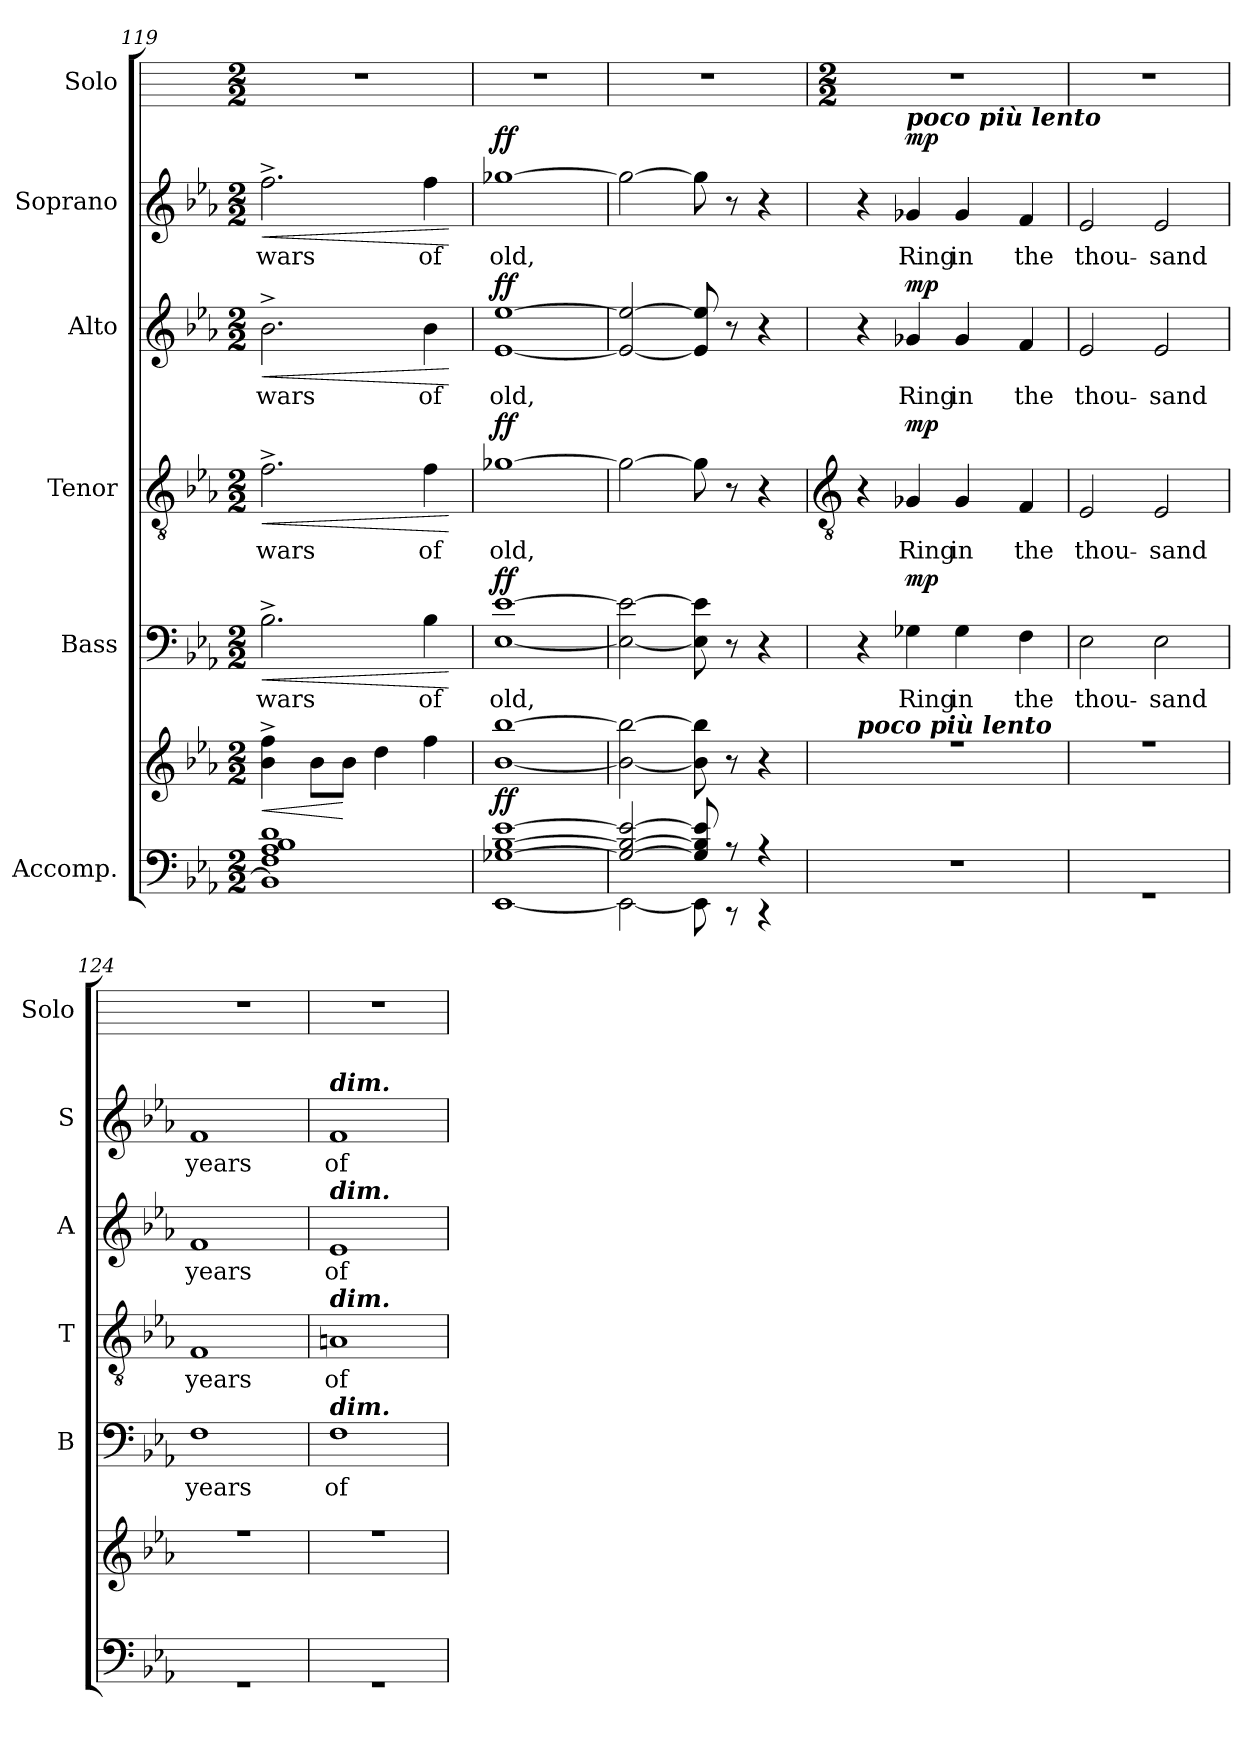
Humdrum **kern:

**kern	**kern	**dynam	**kern	**text	**dynam	**kern	**text	**dynam	**kern	**text	**dynam	**kern	**text	**dynam	**kern
*part6	*part6	*part6	*part5	*part5	*part5	*part4	*part4	*part4	*part3	*part3	*part3	*part2	*part2	*part2	*part1
*staff7	*staff6	*staff6/7	*staff5	*staff5	*staff5	*staff4	*staff4	*staff4	*staff3	*staff3	*staff3	*staff2	*staff2	*staff2	*staff1
*I"Accomp.	*	*	*I"Bass	*	*	*I"Tenor	*	*	*I"Alto	*	*	*I"Soprano	*	*	*I"Solo
*	*	*	*I'B	*	*	*I'T	*	*	*I'A	*	*	*I'S	*	*	*I'Solo
*clefF4	*clefG2	*	*clefF4	*	*	*clefGv2	*	*	*clefG2	*	*	*clefG2	*	*	*
*k[b-e-a-]	*k[b-e-a-]	*	*k[b-e-a-]	*	*	*k[b-e-a-]	*	*	*k[b-e-a-]	*	*	*k[b-e-a-]	*	*	*
*E-:	*E-:	*	*E-:	*	*	*E-:	*	*	*E-:	*	*	*E-:	*	*	*
*M2/2	*M2/2	*	*M2/2	*	*	*M2/2	*	*	*M2/2	*	*	*M2/2	*	*	*M2/2
=119	=119	=119	=119	=119	=119	=119	=119	=119	=119	=119	=119	=119	=119	=119	=119
*^	*	*	*	*	*	*	*	*	*	*	*	*	*	*	*
!	!	!	!LO:HP:b	!	!LO:LY:b	!LO:HP:b	!	!LO:LY:b	!LO:HP:b	!	!LO:LY:b	!LO:HP:b	!	!LO:LY:b	!LO:HP:b	!
1F/ 1A-/ 1B-/ 1d/	1BB-\]	4b-^ 4ff^	<	2.B-^	wars	<	2.f^	wars	<	2.b-^	wars	<	2.ff^	wars	<	1r
.	.	8b-L	.	.	.	.	.	.	.	.	.	.	.	.	.	.
.	.	8b-J	[	.	.	.	.	.	.	.	.	.	.	.	.	.
.	.	4dd	.	.	.	.	.	.	.	.	.	.	.	.	.	.
!	!	!	!	!	!LO:LY:b	!	!	!LO:LY:b	!	!	!LO:LY:b	!	!	!LO:LY:b	!	!
.	.	4ff	.	4B-	of	.	4f	of	.	4b-	of	.	4ff	of	.	.
*v	*v	*	*	*	*	*	*	*	*	*	*	*	*	*	*	*
.	.	.	.	.	[	.	.	[	.	.	[	.	.	[	.
=120	=120	=120	=120	=120	=120	=120	=120	=120	=120	=120	=120	=120	=120	=120	=120
*^	*	*	*	*	*	*	*	*	*	*	*	*	*	*	*
!	!	!	!LO:DY:b	!	!LO:LY:b	!LO:DY:b	!	!LO:LY:b	!LO:DY:b	!	!LO:LY:b	!LO:DY:b	!	!LO:LY:b	!LO:DY:b	!
[1G-X/ [1B-/ [1e-/	[1EE-\	[1b- [1bb-	ff	[1E- [1e-	old,	ff	[1g-X	old,	ff	[1e- [1ee-	old,	ff	[1gg-X	old,	ff	1r
=121	=121	=121	=121	=121	=121	=121	=121	=121	=121	=121	=121	=121	=121	=121	=121	=121
2G-/_ 2B-/_ 2e-/_	2EE-\_	2b-_ 2bb-_	.	2E-_ 2e-_	.	.	2g-_	.	.	2e-_ 2ee-_	.	.	2gg-_	.	.	1r
8G-/] 8B-/] 8e-/]	8EE-\]	8b-] 8bb-]	.	8E-] 8e-]	.	.	8g-]	.	.	8e-] 8ee-]	.	.	8gg-]	.	.	.
8r	8r	8r	.	8r	.	.	8r	.	.	8r	.	.	8r	.	.	.
4r	4r	4r	.	4r	.	.	4r	.	.	4r	.	.	4r	.	.	.
!!LO:LB:g=z
=122	=122	=122	=122	=122	=122	=122	=122	=122	=122	=122	=122	=122	=122	=122	=122	=122
*	*	*	*	*	*	*	*clefGv2	*	*	*	*	*	*	*	*	*
*	*	*	*	*	*	*	*	*	*	*	*	*	*	*	*	*M2/2
*	*	*^	*	*	*	*	*	*	*	*	*	*	*	*	*	*
!	!	!LO:TX:a:Bi:t=poco più lento	!	!	!	!	!	!	!	!	!	!	!	!	!	!	!
2ryy	1r	1r	1ryy	.	4r	.	.	4r	.	.	4r	.	.	4r	.	.	1r
!	!	!	!	!	!	!	!	!	!	!	!	!	!	!LO:TX:a:Bi:t=poco più lento	!	!	!
!	!	!	!	!	!	!LO:LY:b	!LO:DY:b	!	!LO:LY:b	!LO:DY:b	!	!LO:LY:b	!LO:DY:b	!	!LO:LY:b	!LO:DY:b	!
.	.	.	.	.	4G-X	Ring	mp	4G-X	Ring	mp	4g-X	Ring	mp	4g-X	Ring	mp	.
!	!	!	!	!	!	!LO:LY:b	!	!	!LO:LY:b	!	!	!LO:LY:b	!	!	!LO:LY:b	!	!
8ryy	.	.	.	.	4G-	in	.	4G-	in	.	4g-	in	.	4g-	in	.	.
4.ryy	.	.	.	.	.	.	.	.	.	.	.	.	.	.	.	.	.
!	!	!	!	!	!	!LO:LY:b	!	!	!LO:LY:b	!	!	!LO:LY:b	!	!	!LO:LY:b	!	!
.	.	.	.	.	4F	the	.	4F	the	.	4f	the	.	4f	the	.	.
=123	=123	=123	=123	=123	=123	=123	=123	=123	=123	=123	=123	=123	=123	=123	=123	=123	=123
!	!	!	!	!	!	!LO:LY:b	!	!	!LO:LY:b	!	!	!LO:LY:b	!	!	!LO:LY:b	!	!
1ryy	1r	1r	1ryy	.	2E-	thou-	.	2E-	thou-	.	2e-	thou-	.	2e-	thou-	.	1r
!	!	!	!	!	!	!LO:LY:b	!	!	!LO:LY:b	!	!	!LO:LY:b	!	!	!LO:LY:b	!	!
.	.	.	.	.	2E-	-sand	.	2E-	-sand	.	2e-	-sand	.	2e-	-sand	.	.
=124	=124	=124	=124	=124	=124	=124	=124	=124	=124	=124	=124	=124	=124	=124	=124	=124	=124
!	!	!	!	!	!	!LO:LY:b	!	!	!LO:LY:b	!	!	!LO:LY:b	!	!	!LO:LY:b	!	!
1ryy	1r	1r	1ryy	.	1F	years	.	1F	years	.	1f	years	.	1f	years	.	1r
=125	=125	=125	=125	=125	=125	=125	=125	=125	=125	=125	=125	=125	=125	=125	=125	=125	=125
!	!	!	!	!	!	!	!	!	!	!	!	!	!	!LO:TX:a:Bi:t=dim.	!	!	!
!	!	!	!	!	!	!	!	!	!	!	!LO:TX:a:Bi:t=dim.	!	!	!	!	!	!
!	!	!	!	!	!	!	!	!LO:TX:a:Bi:t=dim.	!	!	!	!	!	!	!	!	!
!	!	!	!	!	!LO:TX:a:Bi:t=dim.	!	!	!	!	!	!	!	!	!	!	!	!
!	!	!	!	!	!	!LO:LY:b	!	!	!LO:LY:b	!	!	!LO:LY:b	!	!	!LO:LY:b	!	!
1ryy	1r	1r	1ryy	.	1F	of	.	1An	of	.	1e-	of	.	1f	of	.	1r
*v	*v	*	*	*	*	*	*	*	*	*	*	*	*	*	*	*	*
*	*v	*v	*	*	*	*	*	*	*	*	*	*	*	*	*	*
=	=	=	=	=	=	=	=	=	=	=	=	=	=	=	=
*-	*-	*-	*-	*-	*-	*-	*-	*-	*-	*-	*-	*-	*-	*-	*-
